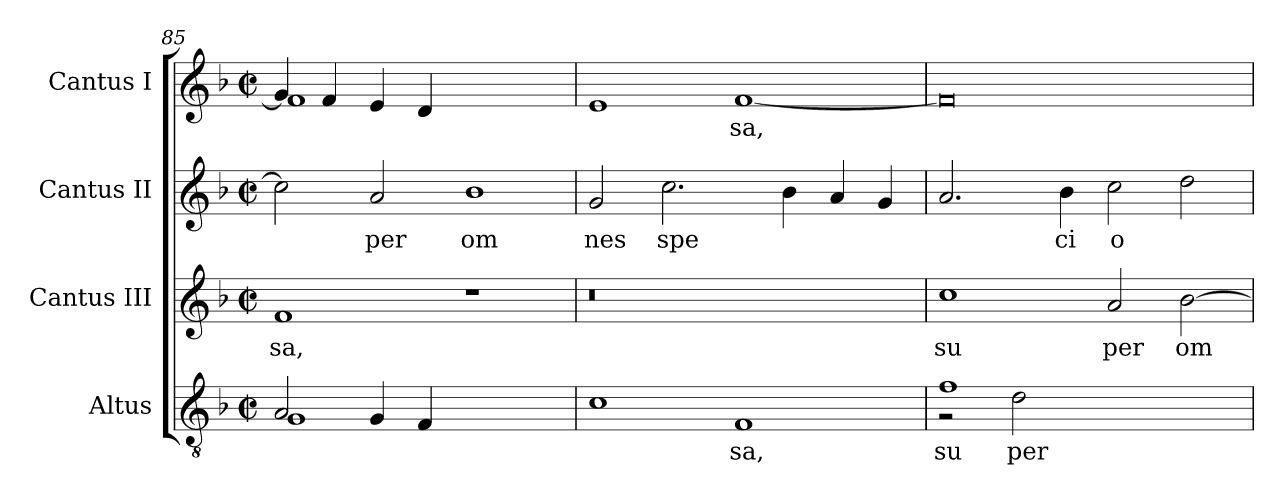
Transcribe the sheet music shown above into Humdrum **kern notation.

**kern	**text	**kern	**text	**kern	**text	**kern	**text
*part4	*part4	*part3	*part3	*part2	*part2	*part1	*part1
*staff4	*staff4	*staff3	*staff3	*staff2	*staff2	*staff1	*staff1
*I"Altus	*	*I"Cantus III	*	*I"Cantus II	*	*I"Cantus I	*
*clefGv2	*	*clefG2	*	*clefG2	*	*clefG2	*
*k[b-]	*	*k[b-]	*	*k[b-]	*	*k[b-]	*
*F:	*	*F:	*	*F:	*	*F:	*
*M2/2	*	*M2/2	*	*M2/2	*	*M2/2	*
*met(c|)	*	*met(c|)	*	*met(c|)	*	*met(c|)	*
=85	=85	=85	=85	=85	=85	=85	=85
*^	*	*	*	*	*	*	*
!	!	!	!	!LO:LY:b:cj	!	!	!	!
*	*	*	*	*	*	*	*^	*
2A/	1G	.	1f	sa,	2cc\]	.	4g/]	1f	.
.	.	.	.	.	.	.	4f/	.	.
!	!	!	!	!	!	!LO:LY:b:cj	!	!	!
4G/	.	.	.	.	2a/	per	4e/	.	.
4F/	.	.	.	.	.	.	4d/	.	.
!	!	!	!	!	!	!LO:LY:b:cj	!	!	!
1ryy	1ryy	.	1r	.	1b-	om	1ryy	1ryy	.
!!LO:LB:g=z
=86	=86	=86	=86	=86	=86	=86	=86	=86	=86
!	!	!	!	!	!	!LO:LY:b:cj	!	!	!
*v	*v	*	*	*	*	*	*v	*v	*
1c	.	0r	.	2g/	nes	1e	.
!	!	!	!	!	!LO:LY:b	!	!
.	.	.	.	2.cc\	spe	.	.
!	!LO:LY:b:cj	!	!	!	!	!	!LO:LY:b:cj
1F	sa,	.	.	.	.	[<1f	-sa,
.	.	.	.	4b-\	.	.	.
.	.	.	.	4a/	.	.	.
.	.	.	.	4g/	.	.	.
=87	=87	=87	=87	=87	=87	=87	=87
!	!LO:LY:b:cj	!	!LO:LY:b:cj	!	!	!LO:N:vis=0	!
*^	*	*	*	*	*	*	*
1f	2r	su	1cc	su	2.a/	.	1f]	.
!	!	!LO:LY:b:cj	!	!	!	!	!	!
.	2d\	per	.	.	.	.	.	.
!	!	!	!	!	!	!LO:LY:b:cj	!	!
.	.	.	.	.	4b-\	ci	.	.
!	!	!	!	!LO:LY:b:cj	!	!LO:LY:b:cj	!	!
1ryy	1ryy	.	2a/	per	2cc\	o	1ryy	.
!	!	!	!	!LO:LY:b	!	!	!	!
.	.	.	[>2b-\	om	2dd\	.	.	.
*v	*v	*	*	*	*	*	*	*
=	=	=	=	=	=	=	=
*-	*-	*-	*-	*-	*-	*-	*-
